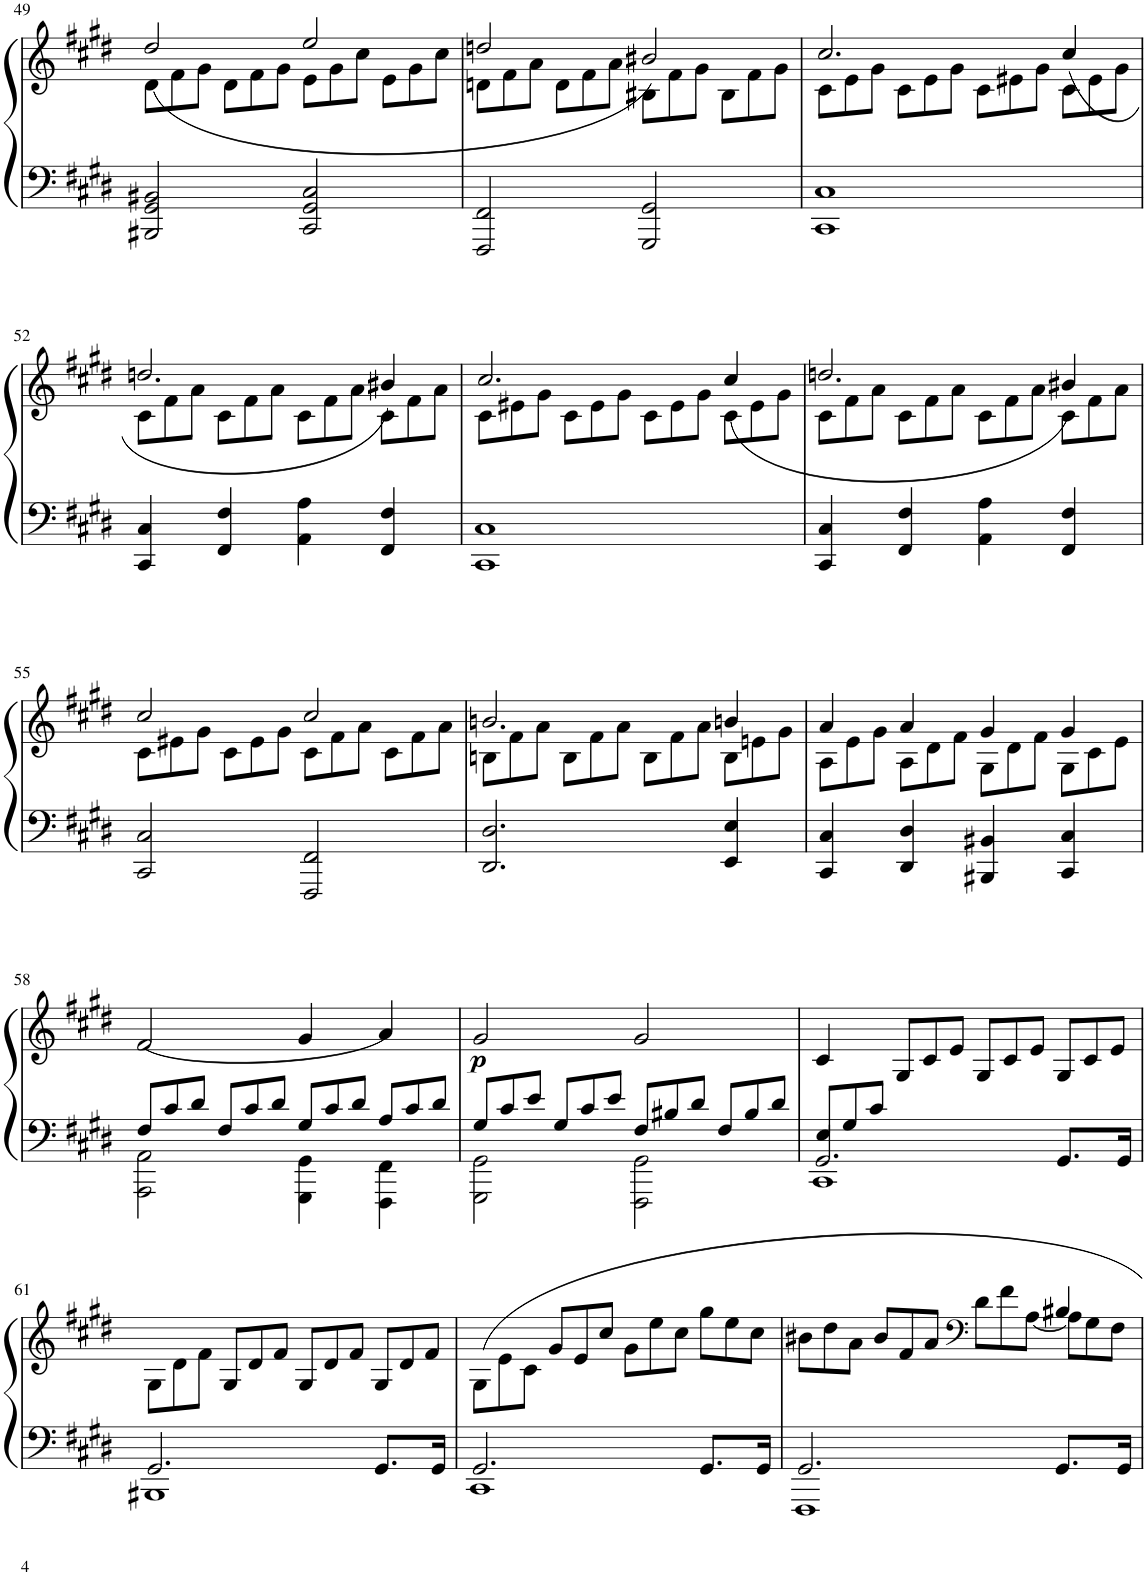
**kern	**kern	**dynam
*part1	*part1	*part1
*staff2	*staff1	*staff1/2
*I"Harpsichord	*	*
*I'Hpschd	*	*
!!LO:PB:g=z
*clefF4	*clefG2	*
*k[f#c#g#d#]	*k[f#c#g#d#]	*
*M4/4	*M4/4	*
*met(c|)	*met(c|)	*
*	*Xbrackettup	*
=49	=49	=49
*	*^	*
2BBB#X/ 2GG#/ 2BB#X/	12d#\L	(2dd#/	.
.	12f#\	.	.
.	12g#\J	.	.
*	*brackettup	*	*
.	12d#\L	.	.
.	12f#\	.	.
.	12g#\J	.	.
2CC#/ 2GG#/ 2C#/	12e\L	2ee/	.
.	12g#\	.	.
.	12cc#\J	.	.
.	12e\L	.	.
.	12g#\	.	.
.	12cc#\J	.	.
=50	=50	=50	=50
*	*Xbrackettup	*	*
2FFF#/ 2FF#/	12dn\L	2ddn/	.
.	12f#\	.	.
.	12a\J	.	.
*	*brackettup	*	*
.	12d\L	.	.
.	12f#\	.	.
.	12a\J	.	.
2GGG#/ 2GG#/	12B#X\L	2b#X/)	.
.	12f#\	.	.
.	12g#\J	.	.
.	12B#\L	.	.
.	12f#\	.	.
.	12g#\J	.	.
=51	=51	=51	=51
*	*Xbrackettup	*	*
1CC# 1C#	12c#\L	2.cc#/	.
.	12e\	.	.
.	12g#\J	.	.
*	*brackettup	*	*
.	12c#\L	.	.
.	12e\	.	.
.	12g#\J	.	.
.	12c#\L	.	.
.	12e#X\	.	.
.	12g#\J	.	.
.	12c#\L	(4cc#/	.
.	12e#\	.	.
.	12g#\J	.	.
!!LO:LB:g=z	!!
=52	=52	=52	=52
*	*Xbrackettup	*	*
4CC#/ 4C#/	12c#\L	2.ddn/	.
.	12f#\	.	.
.	12a\J	.	.
*	*brackettup	*	*
4FF#/ 4F#/	12c#\L	.	.
.	12f#\	.	.
.	12a\J	.	.
4AA\ 4A\	12c#\L	.	.
.	12f#\	.	.
.	12a\J	.	.
4FF#/ 4F#/	12c#\L	4b#X/)	.
.	12f#\	.	.
.	12a\J	.	.
=53	=53	=53	=53
*	*Xbrackettup	*	*
1CC# 1C#	12c#\L	2.cc#/	.
.	12e#X\	.	.
.	12g#\J	.	.
*	*brackettup	*	*
.	12c#\L	.	.
.	12e#\	.	.
.	12g#\J	.	.
.	12c#\L	.	.
.	12e#\	.	.
.	12g#\J	.	.
.	12c#\L	(4cc#/	.
.	12e#\	.	.
.	12g#\J	.	.
=54	=54	=54	=54
*	*Xbrackettup	*	*
4CC#/ 4C#/	12c#\L	2.ddn/	.
.	12f#\	.	.
.	12a\J	.	.
*	*brackettup	*	*
4FF#/ 4F#/	12c#\L	.	.
.	12f#\	.	.
.	12a\J	.	.
4AA\ 4A\	12c#\L	.	.
.	12f#\	.	.
.	12a\J	.	.
4FF#/ 4F#/	12c#\L	4b#X/)	.
.	12f#\	.	.
.	12a\J	.	.
!!LO:LB:g=z	!!
=55	=55	=55	=55
*	*Xbrackettup	*	*
2CC#/ 2C#/	12c#\L	2cc#/	.
.	12e#X\	.	.
.	12g#\J	.	.
*	*brackettup	*	*
.	12c#\L	.	.
.	12e#\	.	.
.	12g#\J	.	.
2FFF#/ 2FF#/	12c#\L	2cc#/	.
.	12f#\	.	.
.	12a\J	.	.
.	12c#\L	.	.
.	12f#\	.	.
.	12a\J	.	.
=56	=56	=56	=56
*	*Xbrackettup	*	*
2.DD#/ 2.D#/	12Bn\L	2.bn/	.
.	12f#\	.	.
.	12a\J	.	.
*	*brackettup	*	*
.	12B\L	.	.
.	12f#\	.	.
.	12a\J	.	.
.	12B\L	.	.
.	12f#\	.	.
.	12a\J	.	.
4EE/ 4E/	12B\L	4bn/	.
.	12en\	.	.
.	12g#\J	.	.
=57	=57	=57	=57
*	*Xbrackettup	*	*
4CC#/ 4C#/	12A\L	4a/	.
.	12e\	.	.
.	12g#\J	.	.
*	*brackettup	*	*
4DD#/ 4D#/	12A\L	4a/	.
.	12d#\	.	.
.	12f#\J	.	.
4BBB#X/ 4BB#X/	12G#\L	4g#/	.
.	12d#\	.	.
.	12f#\J	.	.
4CC#/ 4C#/	12G#\L	4g#/	.
.	12c#\	.	.
.	12e\J	.	.
*	*v	*v	*
!!LO:LB:g=z
=58	=58	=58
*Xbrackettup	*	*
*^	*	*
12F#/L	2AAA\ 2AA\	(2f#/	.
12c#/	.	.	.
12d#/J	.	.	.
12F#/L	.	.	.
12c#/	.	.	.
12d#/J	.	.	.
12G#/L	4GGG#\ 4GG#\	4g#/	.
12c#/	.	.	.
12d#/J	.	.	.
12A/L	4FFF#\ 4FF#\	4a/)	.
12c#/	.	.	.
12d#/J	.	.	.
=59	=59	=59	=59
!	!	!	!LO:DY:b
12G#/L	2GGG#\ 2GG#\	2g#/	p
12c#/	.	.	.
12e/J	.	.	.
12G#/L	.	.	.
12c#/	.	.	.
12e/J	.	.	.
12F#/L	2FFF#\ 2GG#\	2g#/	.
12B#X/	.	.	.
12d#/J	.	.	.
12F#/L	.	.	.
12B#/	.	.	.
12d#/J	.	.	.
=60	=60	=60	=60
*	*^	*^	*
12E/L	2.GG#/	1CC#	4ryy	4c#/	.
12G#/	.	.	.	.	.
12c#/J	.	.	.	.	.
*	*	*	*Xbrackettup	*	*
2.ryy	.	.	12G#/L	2.ryy	.
.	.	.	12c#/	.	.
.	.	.	12e/J	.	.
.	.	.	12G#/L	.	.
.	.	.	12c#/	.	.
.	.	.	12e/J	.	.
.	8.GG#/L	.	12G#/L	.	.
.	.	.	12c#/	.	.
.	.	.	12e/J	.	.
.	16GG#/Jk	.	.	.	.
*	*v	*v	*	*	*
*	*	*v	*v	*
!!LO:LB:g=z
=61	=61	=61	=61
2.GG#/	1BBB#X	12G#\L	.
.	.	12d#\	.
.	.	12f#\J	.
.	.	12G#/L	.
.	.	12d#/	.
.	.	12f#/J	.
.	.	12G#/L	.
.	.	12d#/	.
.	.	12f#/J	.
8.GG#/L	.	12G#/L	.
.	.	12d#/	.
.	.	12f#/J	.
16GG#/Jk	.	.	.
=62	=62	=62	=62
2.GG#/	1CC#	12G#\L	.
.	.	12e\	.
.	.	12c#\J	.
.	.	12g#/L	.
.	.	12e/	.
.	.	12cc#/J	.
*	*	*brackettup	*
.	.	12g#\L	.
.	.	12ee\	.
.	.	12cc#\J	.
8.GG#/L	.	12gg#\L	.
.	.	12ee\	.
.	.	12cc#\J	.
16GG#/Jk	.	.	.
=63	=63	=63	=63
*	*	*Xbrackettup	*
*	*	*^	*
2.GG#/	1FFF#	12b#X\L	2.ryy	.
.	.	12dd#\	.	.
.	.	12a\J	.	.
.	.	12b#/L	.	.
.	.	12f#/	.	.
.	.	12a/J	.	.
*	*	*clefF4	*	*
*	*	*brackettup	*	*
.	.	12d#\L	.	.
.	.	12f#\	.	.
.	.	[12A\J	.	.
8.GG#/L	.	12A\L]	4B#X/	.
.	.	12G#\	.	.
.	.	12F#\J	.	.
16GG#/Jk	.	.	.	.
*v	*v	*	*	*
*	*v	*v	*
=	=	=
*-	*-	*-
